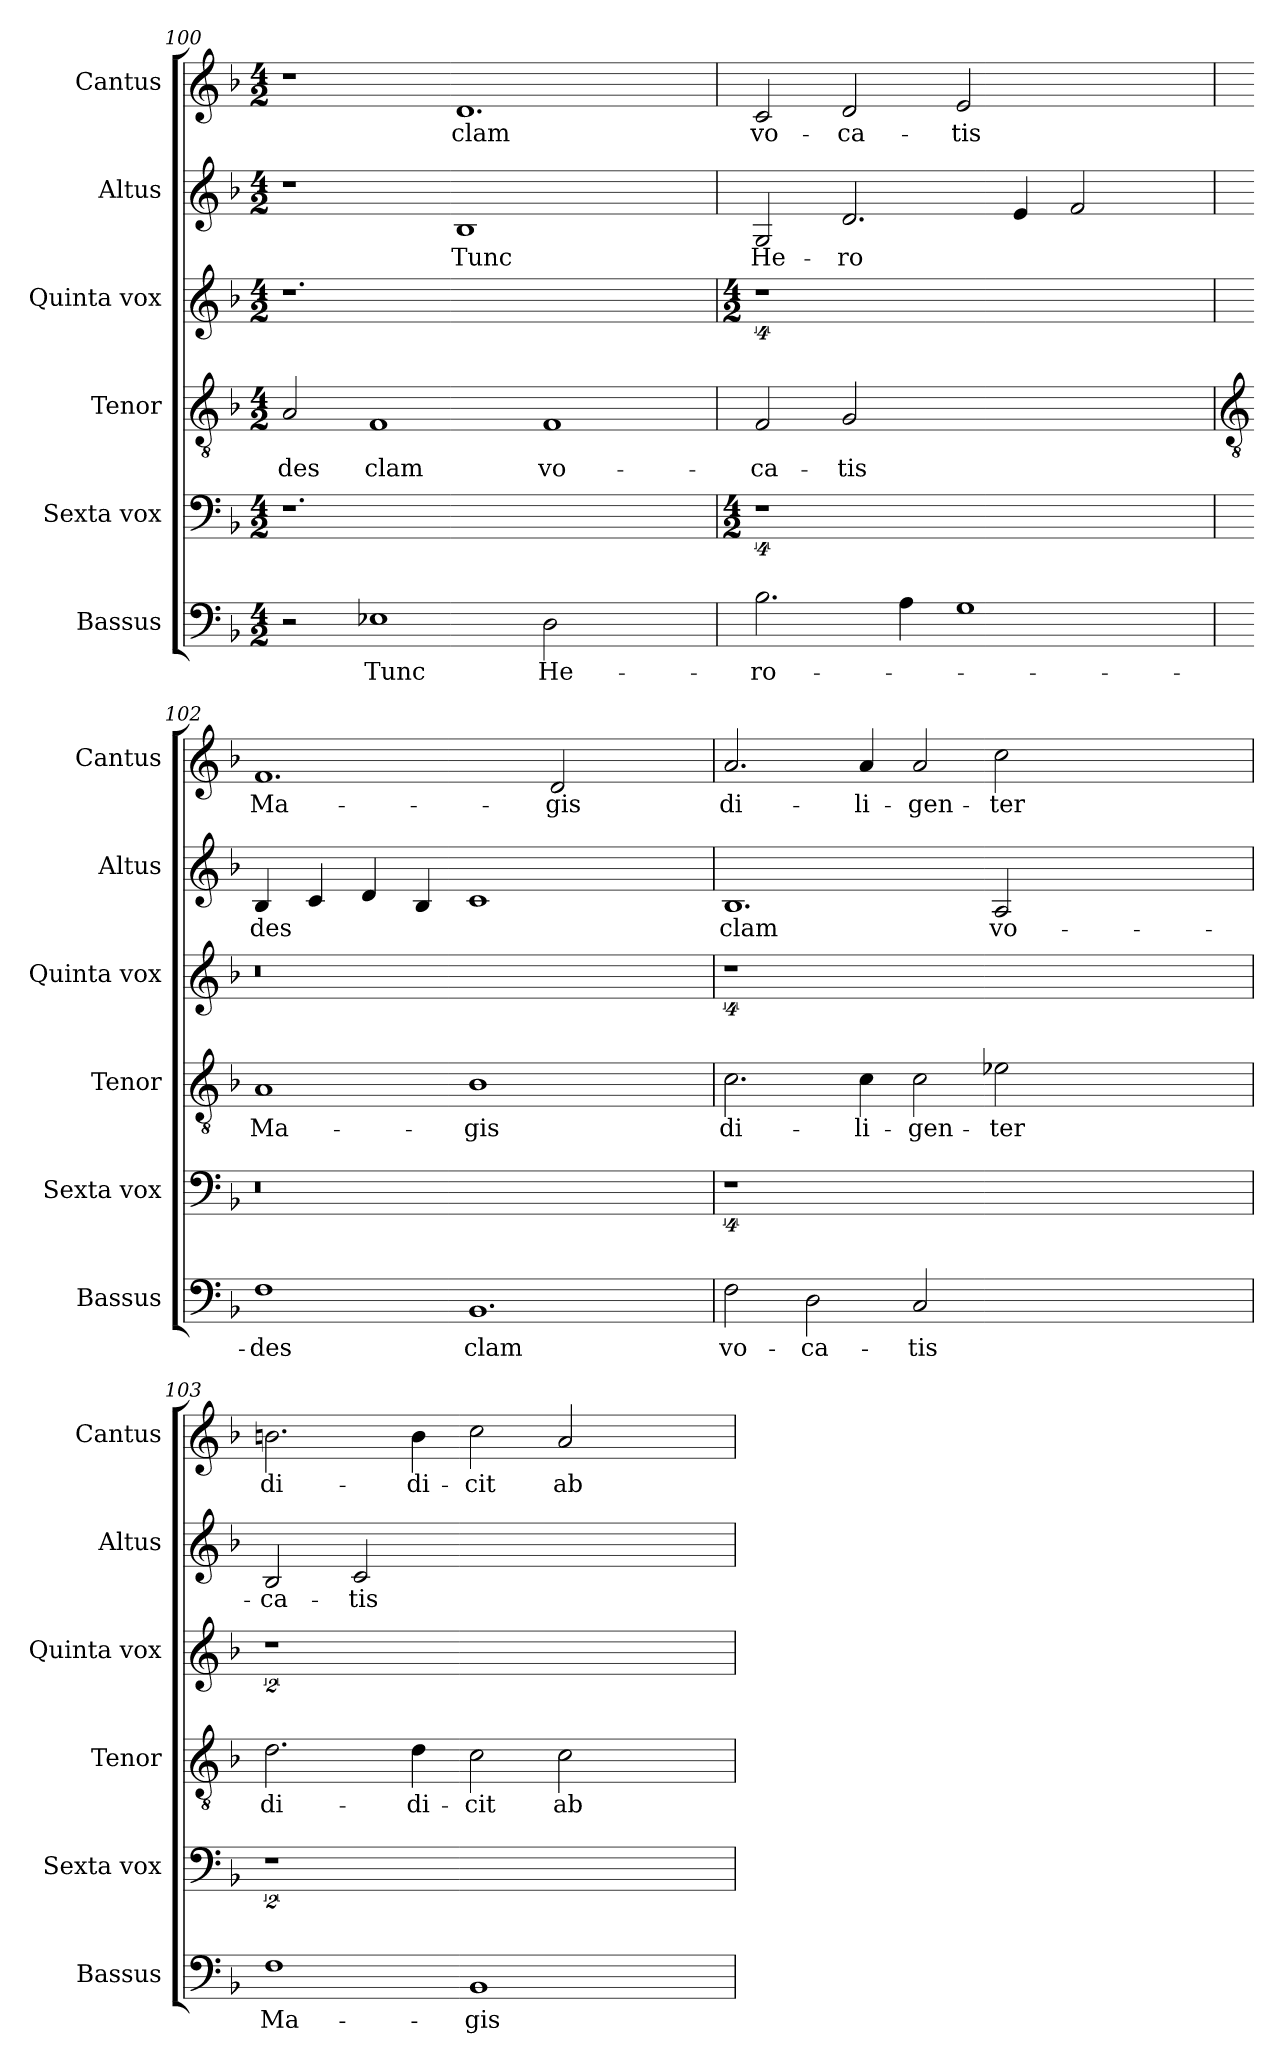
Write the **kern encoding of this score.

**kern	**text	**kern	**kern	**text	**kern	**kern	**text	**kern	**text
*part6	*part6	*part5	*part4	*part4	*part3	*part2	*part2	*part1	*part1
*staff6	*staff6	*staff5	*staff4	*staff4	*staff3	*staff2	*staff2	*staff1	*staff1
*I"Bassus	*	*I"Sexta vox	*I"Tenor	*	*I"Quinta vox	*I"Altus	*	*I"Cantus	*
*I'Bassus	*	*I'Sexta vox	*I'Tenor	*	*I'Quinta vox	*I'Altus	*	*I'Cantus	*
*clefF4	*	*clefF4	*clefGv2	*	*clefG2	*clefG2	*	*clefG2	*
*k[b-]	*	*k[b-]	*k[b-]	*	*k[b-]	*k[b-]	*	*k[b-]	*
*F:	*	*F:	*F:	*	*F:	*F:	*	*F:	*
*M4/2	*	*M4/2	*M4/2	*	*M4/2	*M4/2	*	*M4/2	*
=100	=100	=100	=100	=100	=100	=100	=100	=100	=100
!	!	!	!	!LO:LY:b	!	!	!	!	!
2r	.	1.r	2A	-des	1.r	1r	.	1r	.
!	!LO:LY:b	!	!	!LO:LY:b	!	!	!	!	!
1E-X	Tunc	.	1F	clam	.	.	.	.	.
!	!	!	!	!	!	!	!LO:LY:b	!	!LO:LY:b
.	.	.	.	.	.	1B-	Tunc	1.d	clam
!	!LO:LY:b	!	!	!LO:LY:b	!	!	!	!	!
2D	He-	1ryy	1F	vo-	1ryy	.	.	.	.
2ryy	.	.	.	.	.	2ryy	.	.	.
!!LO:LB:g=z
=101	=101	=101	=101	=101	=101	=101	=101	=101	=101
*	*	*M4/2	*	*	*M4/2	*	*	*	*
!	!LO:LY:b	!	!	!LO:LY:b	!	!	!LO:LY:b	!	!LO:LY:b
2.B-	-ro-	4%9r	2F	-ca-	4%9r	2G	He-	2c	vo-
!	!	!	!	!LO:LY:b	!	!	!LO:LY:b	!	!LO:LY:b
.	.	.	2G	-tis	.	2.d	-ro	2d	-ca-
4A	.	.	.	.	.	.	.	.	.
!	!	!	!	!	!	!	!	!	!LO:LY:b
1G	.	.	1ryy	.	.	.	.	2e	-tis
.	.	.	.	.	.	4e	.	.	.
.	.	.	.	.	.	2f	.	2.ryy	.
4ryy	.	.	4ryy	.	.	4ryy	.	.	.
!!LO:LB:g=z
=102	=102	=102	=102	=102	=102	=102	=102	=102	=102
*	*	*	*clefGv2	*	*	*	*	*	*
!	!LO:LY:b	!	!	!LO:LY:b	!	!	!LO:LY:b	!	!LO:LY:b
1F	-des	0r	1A	Ma-	0r	4B-	des	1.f	Ma-
.	.	.	.	.	.	4c	.	.	.
.	.	.	.	.	.	4d	.	.	.
.	.	.	.	.	.	4B-	.	.	.
!	!LO:LY:b	!	!	!LO:LY:b	!	!	!	!	!
1.BB-	clam	.	1B-	-gis	.	1c	.	.	.
!	!	!	!	!	!	!	!	!	!LO:LY:b
.	.	.	.	.	.	.	.	2d	-gis
.	.	2ryy	2ryy	.	2ryy	2ryy	.	2ryy	.
=102A	=102A	=102A	=102A	=102A	=102A	=102A	=102A	=102A	=102A
!	!LO:LY:b	!	!	!LO:LY:b	!	!	!LO:LY:b	!	!LO:LY:b
2F	vo-	4%13r	2.c	di-	4%13r	1.B-	clam	2.a	di-
!	!LO:LY:b	!	!	!	!	!	!	!	!
2D	-ca-	.	.	.	.	.	.	.	.
!	!	!	!	!LO:LY:b	!	!	!	!	!LO:LY:b
.	.	.	4c	-li-	.	.	.	4a	-li-
!	!LO:LY:b	!	!	!LO:LY:b	!	!	!	!	!LO:LY:b
2C	-tis	.	2c	-gen-	.	.	.	2a	-gen-
!	!	!	!	!LO:LY:b	!	!	!LO:LY:b	!	!LO:LY:b
1..ryy	.	.	2e-X	-ter	.	2A	vo-	2cc	-ter
.	.	.	1ryy	.	.	1ryy	.	1ryy	.
.	.	.	4ryy	.	.	4ryy	.	4ryy	.
!!LO:LB:g=z
=103A	=103A	=103A	=103A	=103A	=103A	=103A	=103A	=103A	=103A
!	!LO:LY:b	!	!	!LO:LY:b	!	!	!LO:LY:b	!	!LO:LY:b
1F	Ma-	2%5r	2.d	di-	2%5r	2B-	-ca-	2.bn	di-
!	!	!	!	!	!	!	!LO:LY:b	!	!
.	.	.	.	.	.	2c	-tis	.	.
!	!	!	!	!LO:LY:b	!	!	!	!	!LO:LY:b
.	.	.	4d	-di-	.	.	.	4b	-di-
!	!LO:LY:b	!	!	!LO:LY:b	!	!	!	!	!LO:LY:b
1BB-	-gis	.	2c	-cit	.	1.ryy	.	2cc	-cit
!	!	!	!	!LO:LY:b	!	!	!	!	!LO:LY:b
.	.	.	2c	ab	.	.	.	2a	ab
2ryy	.	.	2ryy	.	.	.	.	2ryy	.
=	=	=	=	=	=	=	=	=	=
*-	*-	*-	*-	*-	*-	*-	*-	*-	*-
